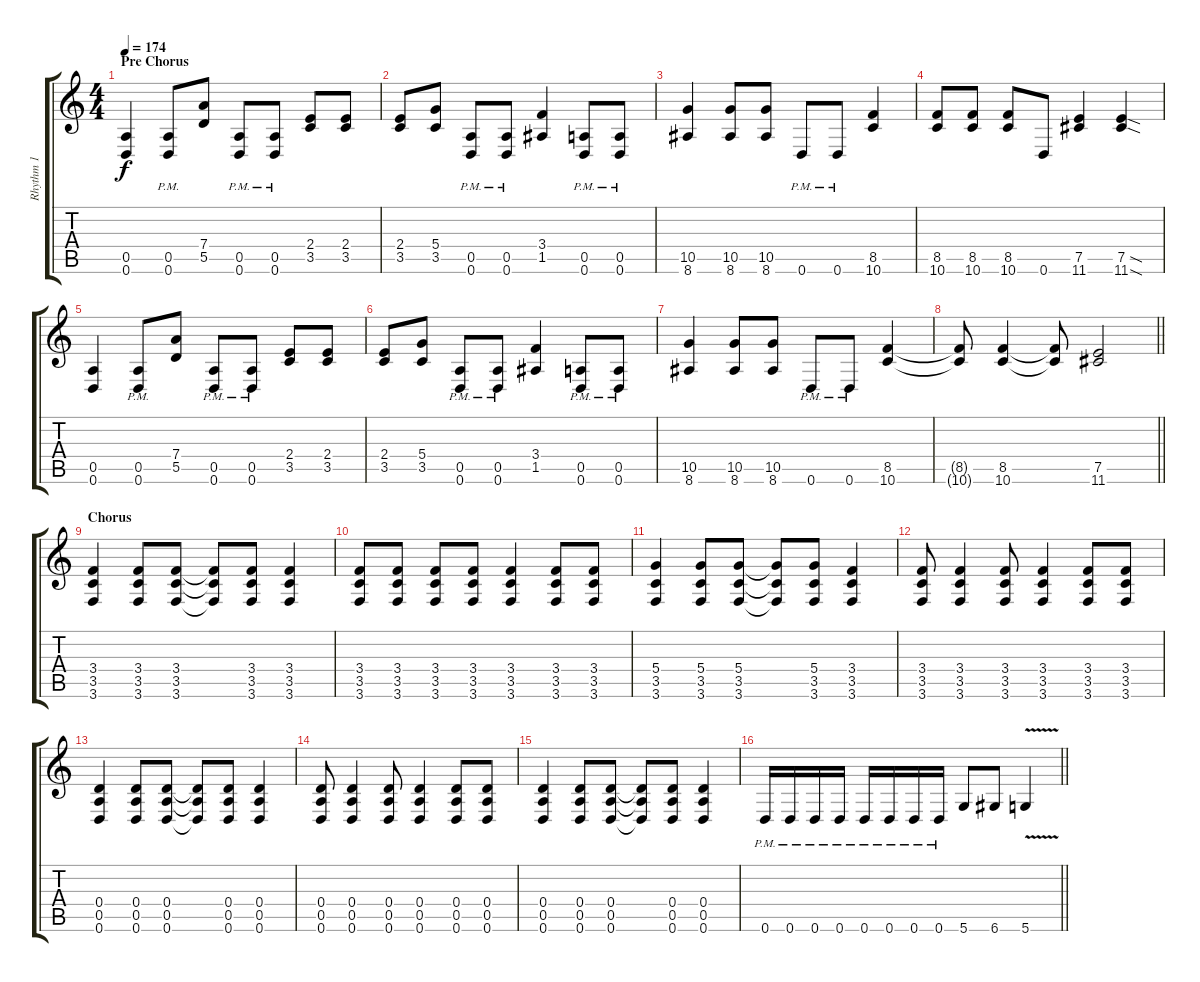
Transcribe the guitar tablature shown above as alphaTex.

\track ("Rhythm 1" "Rhythm 1") {instrument distortionguitar}
\staff {score tabs}
\tuning (E4 B3 G3 D3 A2 D2) {hide}
\ts (4 4)
\section ("" "Pre Chorus")
\tempo 174
\clef g2
\ks c
(0.5 0.6).4{dy f} (0.5{pm} 0.6{pm}).8 (7.4 5.5).8 (0.5{pm} 0.6{pm}).8 (0.5{pm} 0.6{pm}).8 (2.4 3.5).8 (2.4 3.5).8 |
(2.4 3.5).8 (5.4 3.5).8 (0.5{pm} 0.6{pm}).8 (0.5{pm} 0.6{pm}).8 (3.4 1.5).4 (0.5{pm} 0.6{pm}).8 (0.5{pm} 0.6{pm}).8 |
(10.5 8.6).4 (10.5 8.6).8 (10.5 8.6).8 0.6{pm}.8 0.6{pm}.8 (8.5 10.6).4 |
(8.5 10.6).8 (8.5 10.6).8 (8.5 10.6).8 0.6.8 (7.5 11.6).4 (7.5{sod} 11.6{sod}).4 |
(0.5 0.6).4 (0.5{pm} 0.6{pm}).8 (7.4 5.5).8 (0.5{pm} 0.6{pm}).8 (0.5{pm} 0.6{pm}).8 (2.4 3.5).8 (2.4 3.5).8 |
(2.4 3.5).8 (5.4 3.5).8 (0.5{pm} 0.6{pm}).8 (0.5{pm} 0.6{pm}).8 (3.4 1.5).4 (0.5{pm} 0.6{pm}).8 (0.5{pm} 0.6{pm}).8 |
(10.5 8.6).4 (10.5 8.6).8 (10.5 8.6).8 0.6{pm}.8 0.6{pm}.8 (8.5 10.6).4 |
\barLineRight lightlight
(8.5{t} 10.6{t}).8 (8.5 10.6).4 (8.5{t} 10.6{t}).8 (7.5 11.6).2 |
\section ("" "Chorus")
(3.4 3.5 3.6).4 (3.4 3.5 3.6).8 (3.4 3.5 3.6).8 (3.4{t} 3.5{t} 3.6{t}).8 (3.4 3.5 3.6).8 (3.4 3.5 3.6).4 |
(3.4 3.5 3.6).8 (3.4 3.5 3.6).8 (3.4 3.5 3.6).8 (3.4 3.5 3.6).8 (3.4 3.5 3.6).4 (3.4 3.5 3.6).8 (3.4 3.5 3.6).8 |
(5.4 3.5 3.6).4 (5.4 3.5 3.6).8 (5.4 3.5 3.6).8 (5.4{t} 3.5{t} 3.6{t}).8 (5.4 3.5 3.6).8 (3.4 3.5 3.6).4 |
(3.4 3.5 3.6).8 (3.4 3.5 3.6).4 (3.4 3.5 3.6).8 (3.4 3.5 3.6).4 (3.4 3.5 3.6).8 (3.4 3.5 3.6).8 |
(0.4 0.5 0.6).4 (0.4 0.5 0.6).8 (0.4 0.5 0.6).8 (0.4{t} 0.5{t} 0.6{t}).8 (0.4 0.5 0.6).8 (0.4 0.5 0.6).4 |
(0.4 0.5 0.6).8 (0.4 0.5 0.6).4 (0.4 0.5 0.6).8 (0.4 0.5 0.6).4 (0.4 0.5 0.6).8 (0.4 0.5 0.6).8 |
(0.4 0.5 0.6).4 (0.4 0.5 0.6).8 (0.4 0.5 0.6).8 (0.4{t} 0.5{t} 0.6{t}).8 (0.4 0.5 0.6).8 (0.4 0.5 0.6).4 |
\barLineRight lightlight
0.6{pm}.16 0.6{pm}.16 0.6{pm}.16 0.6{pm}.16 0.6{pm}.16 0.6{pm}.16 0.6{pm}.16 0.6{pm}.16 5.6.8 6.6.8 5.6{v}.4
